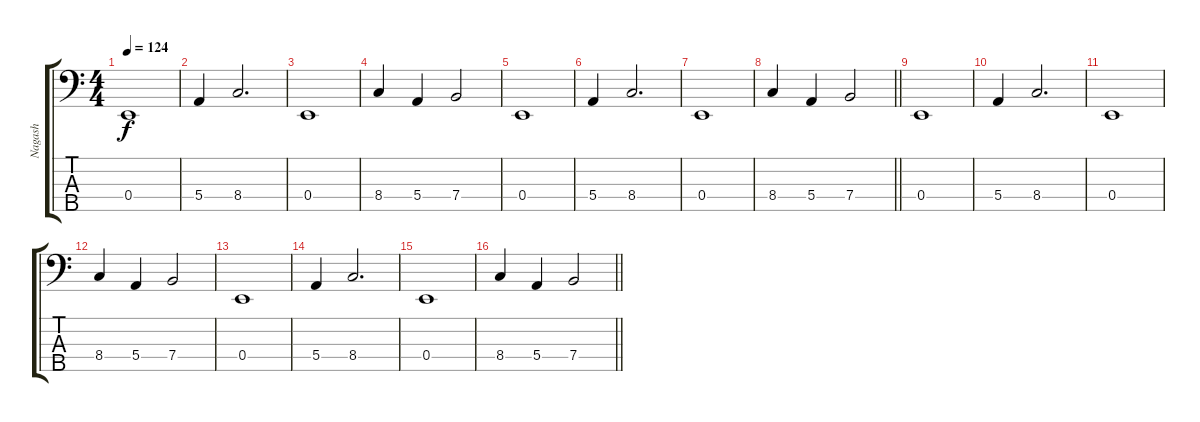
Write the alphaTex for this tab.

\track ("Nagash" "Nagash") {instrument electricbasspick}
\staff {score tabs}
\tuning (G2 D2 A1 E1 B0) {hide}
\ts (4 4)
\tempo 124
\clef f4
\ks c
0.4.1{dy f} |
5.4.4 8.4.2{d} |
0.4.1 |
8.4.4 5.4.4 7.4.2 |
0.4.1 |
5.4.4 8.4.2{d} |
0.4.1 |
\barLineRight lightlight
8.4.4 5.4.4 7.4.2 |
0.4.1 |
5.4.4 8.4.2{d} |
0.4.1 |
8.4.4 5.4.4 7.4.2 |
0.4.1 |
5.4.4 8.4.2{d} |
0.4.1 |
\barLineRight lightlight
8.4.4 5.4.4 7.4.2
